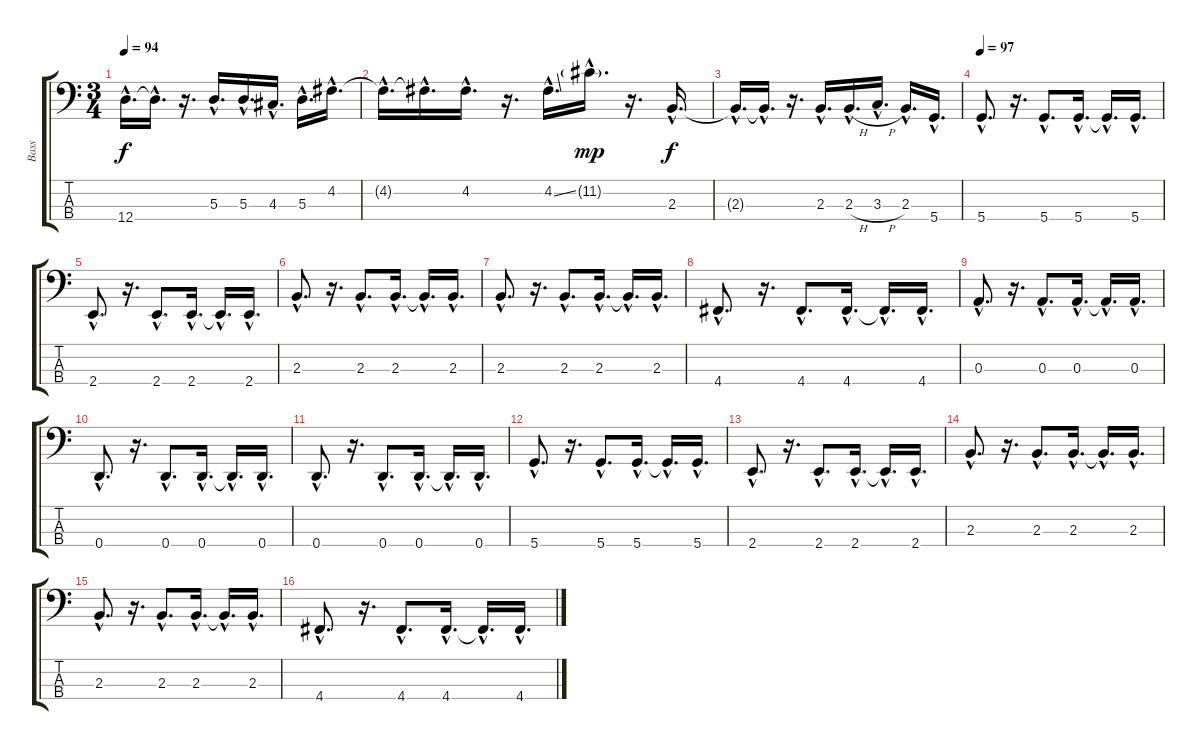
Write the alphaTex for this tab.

\track ("Bass" "Bass") {instrument electricbassfinger}
\staff {score tabs}
\tuning (G2 D2 A1 D1) {hide}
\ts (3 4)
\tempo 94
\clef f4
\ks c
12.4{hac}.16{d dy f} 12.4{hac t}.16{d} r.16{d} 5.3{hac}.16{d} 5.3{hac}.16{d} 4.3{hac}.16{d} 5.3{hac}.16{d} 4.2{hac}.16{d} |
4.2{hac t}.16{d} 4.2{hac t}.16{d} 4.2{hac}.16{d} r.16{d} 4.2{ss hac}.16{d} 11.2{g hac}.16{d dy mp} r.16{d} 2.3{hac}.16{d dy f} |
2.3{hac t}.16{d} 2.3{hac t}.16{d} r.16{d} 2.3{hac}.16{d} 2.3{h hac}.16{d} 3.3{h hac}.16{d} 2.3{hac}.16{d} 5.4{hac}.16{d} |
\tempo 97
5.4{hac}.8{d} r.16{d} 5.4{hac}.8{d} 5.4{hac}.16{d} 5.4{hac t}.16{d} 5.4{hac}.16{d} |
2.4{hac}.8{d} r.16{d} 2.4{hac}.8{d} 2.4{hac}.16{d} 2.4{hac t}.16{d} 2.4{hac}.16{d} |
2.3{hac}.8{d} r.16{d} 2.3{hac}.8{d} 2.3{hac}.16{d} 2.3{hac t}.16{d} 2.3{hac}.16{d} |
2.3{hac}.8{d} r.16{d} 2.3{hac}.8{d} 2.3{hac}.16{d} 2.3{hac t}.16{d} 2.3{hac}.16{d} |
4.4{hac}.8{d} r.16{d} 4.4{hac}.8{d} 4.4{hac}.16{d} 4.4{hac t}.16{d} 4.4{hac}.16{d} |
0.3{hac}.8{d} r.16{d} 0.3{hac}.8{d} 0.3{hac}.16{d} 0.3{hac t}.16{d} 0.3{hac}.16{d} |
0.4{hac}.8{d} r.16{d} 0.4{hac}.8{d} 0.4{hac}.16{d} 0.4{hac t}.16{d} 0.4{hac}.16{d} |
0.4{hac}.8{d} r.16{d} 0.4{hac}.8{d} 0.4{hac}.16{d} 0.4{hac t}.16{d} 0.4{hac}.16{d} |
5.4{hac}.8{d} r.16{d} 5.4{hac}.8{d} 5.4{hac}.16{d} 5.4{hac t}.16{d} 5.4{hac}.16{d} |
2.4{hac}.8{d} r.16{d} 2.4{hac}.8{d} 2.4{hac}.16{d} 2.4{hac t}.16{d} 2.4{hac}.16{d} |
2.3{hac}.8{d} r.16{d} 2.3{hac}.8{d} 2.3{hac}.16{d} 2.3{hac t}.16{d} 2.3{hac}.16{d} |
2.3{hac}.8{d} r.16{d} 2.3{hac}.8{d} 2.3{hac}.16{d} 2.3{hac t}.16{d} 2.3{hac}.16{d} |
4.4{hac}.8{d} r.16{d} 4.4{hac}.8{d} 4.4{hac}.16{d} 4.4{hac t}.16{d} 4.4{hac}.16{d}
